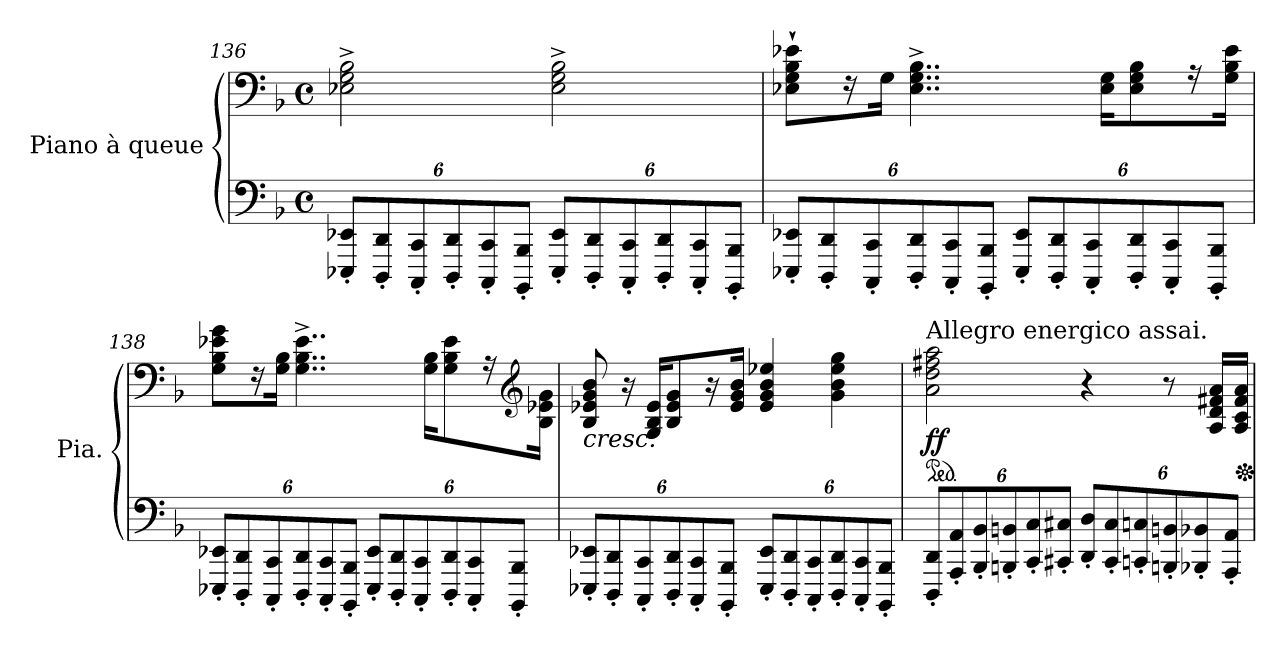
**kern	**kern	**dynam
*part1	*part1	*part1
*staff2	*staff1	*staff1/2
*I"Piano à queue	*	*
*I'Pia.	*	*
*clefF4	*clefF4	*
*k[b-]	*k[b-]	*
*M4/4	*M4/4	*
*met(c)	*met(c)	*
*Xbrackettup	*	*
=136	=136	=136
12EEE-X/' 12EE-X/'L	2E-X\^ 2G\^ 2B-\^	.
12DDD/' 12DD/'	.	.
12CCC/' 12CC/'	.	.
12DDD/' 12DD/'	.	.
12CCC/' 12CC/'	.	.
12BBBB-/' 12BBB-/'J	.	.
12EEE-/' 12EE-/'L	2E-\^ 2G\^ 2B-\^	.
12DDD/' 12DD/'	.	.
12CCC/' 12CC/'	.	.
12DDD/' 12DD/'	.	.
12CCC/' 12CC/'	.	.
12BBBB-/' 12BBB-/'J	.	.
=137	=137	=137
12EEE-X/' 12EE-X/'L	8E-X\` 8G\` 8B-\` 8e-X\`L	.
12DDD/' 12DD/'	.	.
.	16rF	.
12CCC/' 12CC/'	.	.
.	16G\Jk	.
12DDD/' 12DD/'	4..E-\^ 4..G\^ 4..B-\^	.
12CCC/' 12CC/'	.	.
12BBBB-/' 12BBB-/'J	.	.
12EEE-/' 12EE-/'L	.	.
12DDD/' 12DD/'	.	.
12CCC/' 12CC/'	.	.
.	16E-\ 16G\KL	.
12DDD/' 12DD/'	8E-\ 8G\ 8B-\	.
12CCC/' 12CC/'	.	.
.	16r	.
12BBBB-/' 12BBB-/'J	.	.
.	16G\ 16B-\ 16e-\Jk	.
!!LO:LB:g=z
=138	=138	=138
12EEE-X/' 12EE-X/'L	8G\ 8B-\ 8e-X\ 8g\L	.
12DDD/' 12DD/'	.	.
.	16rF	.
12CCC/' 12CC/'	.	.
.	16G\ 16B-\Jk	.
12DDD/' 12DD/'	4..G\^ 4..B-\^ 4..e-\^	.
12CCC/' 12CC/'	.	.
12BBBB-/' 12BBB-/'J	.	.
12EEE-/' 12EE-/'L	.	.
12DDD/' 12DD/'	.	.
12CCC/' 12CC/'	.	.
.	16G\ 16B-\KL	.
12DDD/' 12DD/'	8G\ 8B-\ 8e-\	.
12CCC/' 12CC/'	.	.
.	16r	.
12BBBB-/' 12BBB-/'J	.	.
*	*clefG2	*
.	16B-\ 16e-X\ 16g\Jk	.
=139	=139	=139
!	!	!LO:HP:b
12EEE-X/' 12EE-X/'L	8B-/ 8e-X/ 8g/ 8b-/	<
12DDD/' 12DD/'	.	.
.	16r	.
12CCC/' 12CC/'	.	.
.	16G/ 16B-/ 16e-/KL	.
12DDD/' 12DD/'	8B-/ 8e-/ 8g/	.
12CCC/' 12CC/'	.	.
.	16r	.
12BBBB-/' 12BBB-/'J	.	.
.	16e-/ 16g/ 16b-/Jk	.
12EEE-/' 12EE-/'L	4e-/ 4g/ 4b-/ 4ee-X/	.
12DDD/' 12DD/'	.	.
12CCC/' 12CC/'	.	.
12DDD/' 12DD/'	4g\ 4b-\ 4ee-\ 4gg\	.
12CCC/' 12CC/'	.	.
12BBBB-/' 12BBB-/'J	.	.
=140	=140	=140
*	*ped	*
!	!LO:TX:a:t=Allegro energico assai.	!
!	!	!LO:DY:b
12DDD/' 12DD/'L	2a\ 2dd\ 2ff#X\ 2aa\	ff
12AAA/' 12AA/'	.	.
12BBB-/' 12BB-/'	.	.
12BBBn/' 12BBn/'	.	.
12CC/' 12C/'	.	.
12CC#X/' 12C#X/'J	.	.
12DD/' 12D/'L	4r	.
12CC#/' 12C#/'	.	.
12CCn/' 12Cn/'	.	.
12BBBn/' 12BBn/'	8r	[
12BBB-X/' 12BB-X/'	.	.
.	16A/ 16d/ 16f#X/ 16a/LL	.
12AAA/' 12AA/'J	.	.
.	16A/ 16c/ 16f#/ 16a/JJ	.
*	*Xped	*
=	=	=
*-	*-	*-
